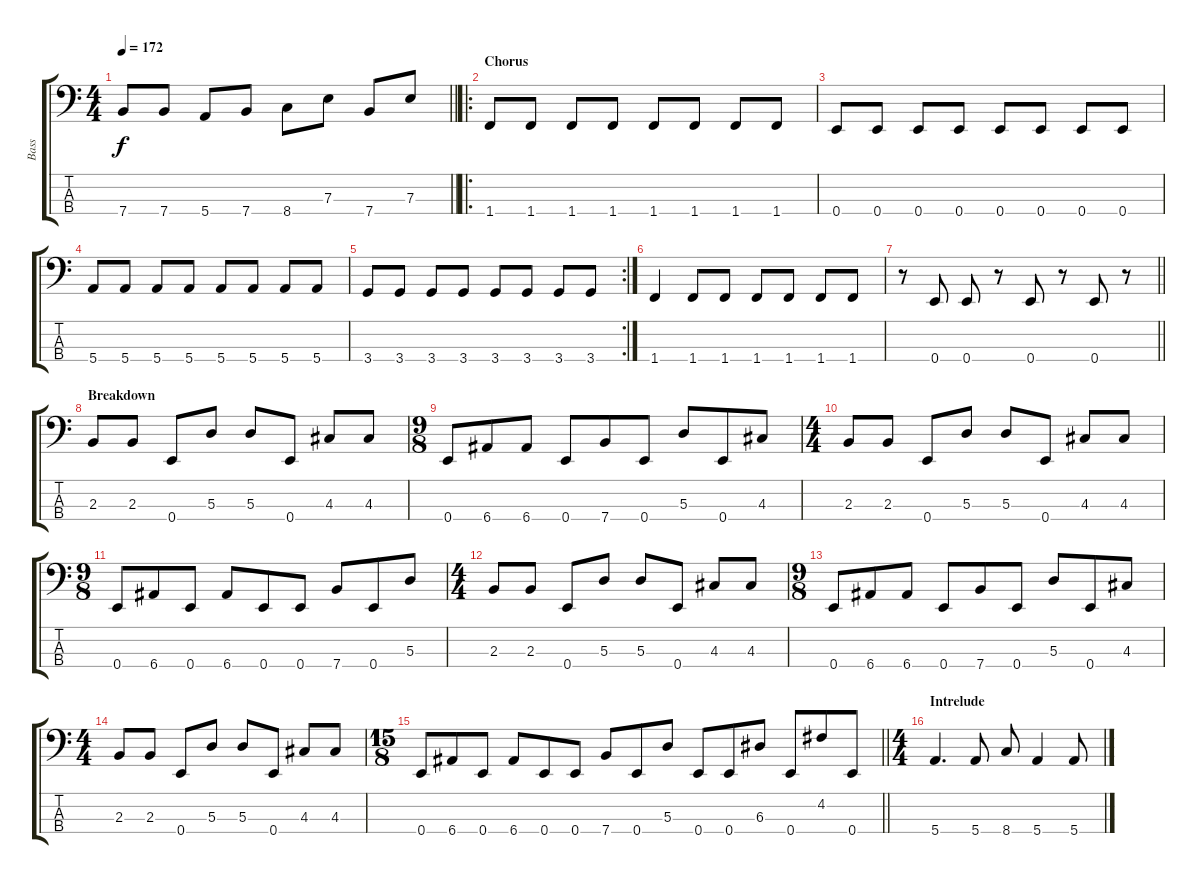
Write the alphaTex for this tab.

\track ("Bass" "Bass") {instrument electricbassfinger}
\staff {score tabs}
\tuning (G2 D2 A1 E1) {hide}
\ts (4 4)
\tempo 172
\clef f4
\barLineRight lightlight
\ks aminor
7.4.8{dy f} 7.4.8 5.4.8 7.4.8 8.4.8 7.3.8 7.4.8 7.3.8 |
\ro
\section ("" "Chorus")
1.4.8 1.4.8 1.4.8 1.4.8 1.4.8 1.4.8 1.4.8 1.4.8 |
0.4.8 0.4.8 0.4.8 0.4.8 0.4.8 0.4.8 0.4.8 0.4.8 |
5.4.8 5.4.8 5.4.8 5.4.8 5.4.8 5.4.8 5.4.8 5.4.8 |
\rc 2
3.4.8 3.4.8 3.4.8 3.4.8 3.4.8 3.4.8 3.4.8 3.4.8 |
1.4.4 1.4.8 1.4.8 1.4.8 1.4.8 1.4.8 1.4.8 |
\barLineRight lightlight
r.8 0.4.8 0.4.8 r.8 0.4.8 r.8 0.4.8 r.8 |
\section ("" "Breakdown")
2.3.8 2.3.8 0.4.8 5.3.8 5.3.8 0.4.8 4.3.8 4.3.8 |
\ts (9 8)
0.4.8 6.4.8 6.4.8 0.4.8 7.4.8 0.4.8 5.3.8 0.4.8 4.3.8 |
\ts (4 4)
2.3.8 2.3.8 0.4.8 5.3.8 5.3.8 0.4.8 4.3.8 4.3.8 |
\ts (9 8)
0.4.8 6.4.8 0.4.8 6.4.8 0.4.8 0.4.8 7.4.8 0.4.8 5.3.8 |
\ts (4 4)
2.3.8 2.3.8 0.4.8 5.3.8 5.3.8 0.4.8 4.3.8 4.3.8 |
\ts (9 8)
0.4.8 6.4.8 6.4.8 0.4.8 7.4.8 0.4.8 5.3.8 0.4.8 4.3.8 |
\ts (4 4)
2.3.8 2.3.8 0.4.8 5.3.8 5.3.8 0.4.8 4.3.8 4.3.8 |
\ts (15 8)
\barLineRight lightlight
0.4.8 6.4.8 0.4.8 6.4.8 0.4.8 0.4.8 7.4.8 0.4.8 5.3.8 0.4.8 0.4.8 6.3.8 0.4.8 4.2.8 0.4.8 |
\ts (4 4)
\section ("" "Intrelude")
5.4.4{d} 5.4.8 8.4.8 5.4.4 5.4.8
